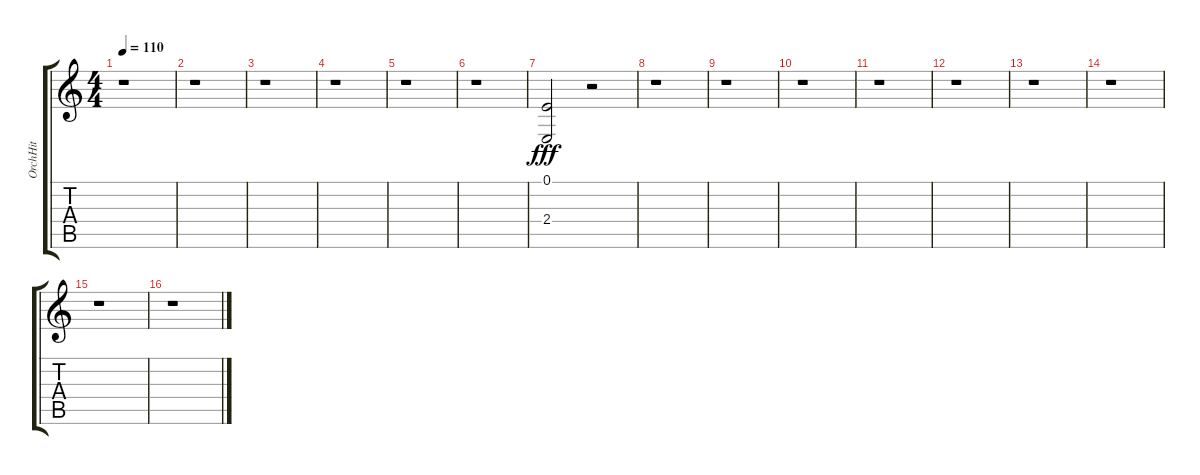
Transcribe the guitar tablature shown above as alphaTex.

\track ("OrchHit" "OrchHit") {instrument orchestrahit}
\staff {score tabs}
\tuning (E4 B3 G3 D3 A2 E2) {hide}
\ts (4 4)
\tempo 110
\clef g2
\ks c
r.1{dy fff} |
r.1 |
r.1 |
r.1 |
r.1 |
r.1 |
(0.1 2.4).2 r.2 |
r.1 |
r.1 |
r.1 |
r.1 |
r.1 |
r.1 |
r.1 |
r.1 |
r.1
